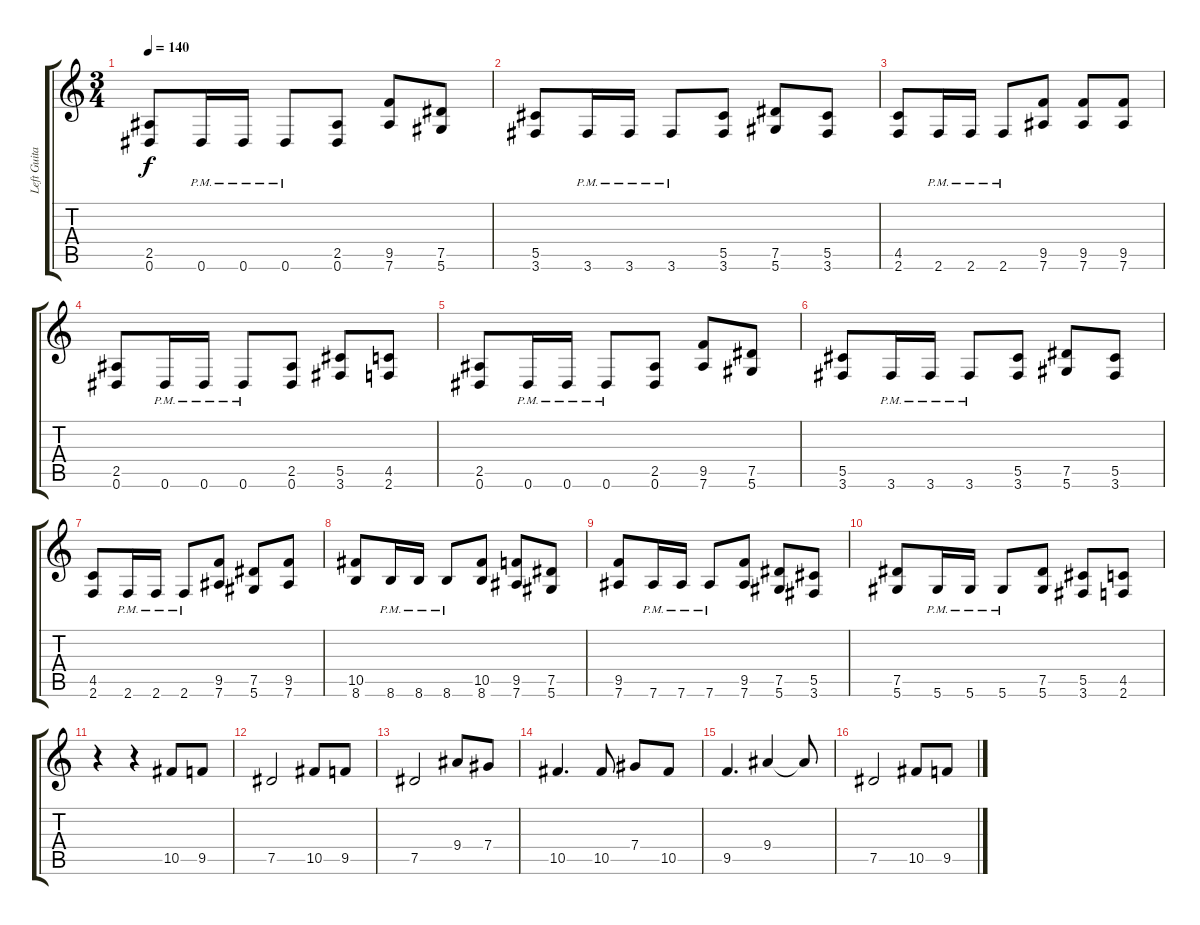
\track ("Left Guitar" "Left Guita") {instrument overdrivenguitar}
\staff {score tabs}
\tuning (Eb4 Bb3 Gb3 Db3 Ab2 Eb2) {hide}
\ts (3 4)
\tempo 140
\clef g2
\ks c
(2.5 0.6).8{dy f} 0.6{pm}.16 0.6{pm}.16 0.6{pm}.8 (2.5 0.6).8 (9.5 7.6).8 (7.5 5.6).8 |
(5.5 3.6).8 3.6{pm}.16 3.6{pm}.16 3.6{pm}.8 (5.5 3.6).8 (7.5 5.6).8 (5.5 3.6).8 |
(4.5 2.6).8 2.6{pm}.16 2.6{pm}.16 2.6{pm}.8 (9.5 7.6).8 (9.5 7.6).8 (9.5 7.6).8 |
(2.5 0.6).8 0.6{pm}.16 0.6{pm}.16 0.6{pm}.8 (2.5 0.6).8 (5.5 3.6).8 (4.5 2.6).8 |
(2.5 0.6).8 0.6{pm}.16 0.6{pm}.16 0.6{pm}.8 (2.5 0.6).8 (9.5 7.6).8 (7.5 5.6).8 |
(5.5 3.6).8 3.6{pm}.16 3.6{pm}.16 3.6{pm}.8 (5.5 3.6).8 (7.5 5.6).8 (5.5 3.6).8 |
(4.5 2.6).8 2.6{pm}.16 2.6{pm}.16 2.6{pm}.8 (9.5 7.6).8 (7.5 5.6).8 (9.5 7.6).8 |
(10.5 8.6).8 8.6{pm}.16 8.6{pm}.16 8.6{pm}.8 (10.5 8.6).8 (9.5 7.6).8 (7.5 5.6).8 |
(9.5 7.6).8 7.6{pm}.16 7.6{pm}.16 7.6{pm}.8 (9.5 7.6).8 (7.5 5.6).8 (5.5 3.6).8 |
(7.5 5.6).8 5.6{pm}.16 5.6{pm}.16 5.6{pm}.8 (7.5 5.6).8 (5.5 3.6).8 (4.5 2.6).8 |
r.4 r.4 10.5.8 9.5.8 |
7.5.2 10.5.8 9.5.8 |
7.5.2 9.4.8 7.4.8 |
10.5.4{d} 10.5.8 7.4.8 10.5.8 |
9.5.4{d} 9.4.4 9.4{t}.8 |
7.5.2 10.5.8 9.5.8
